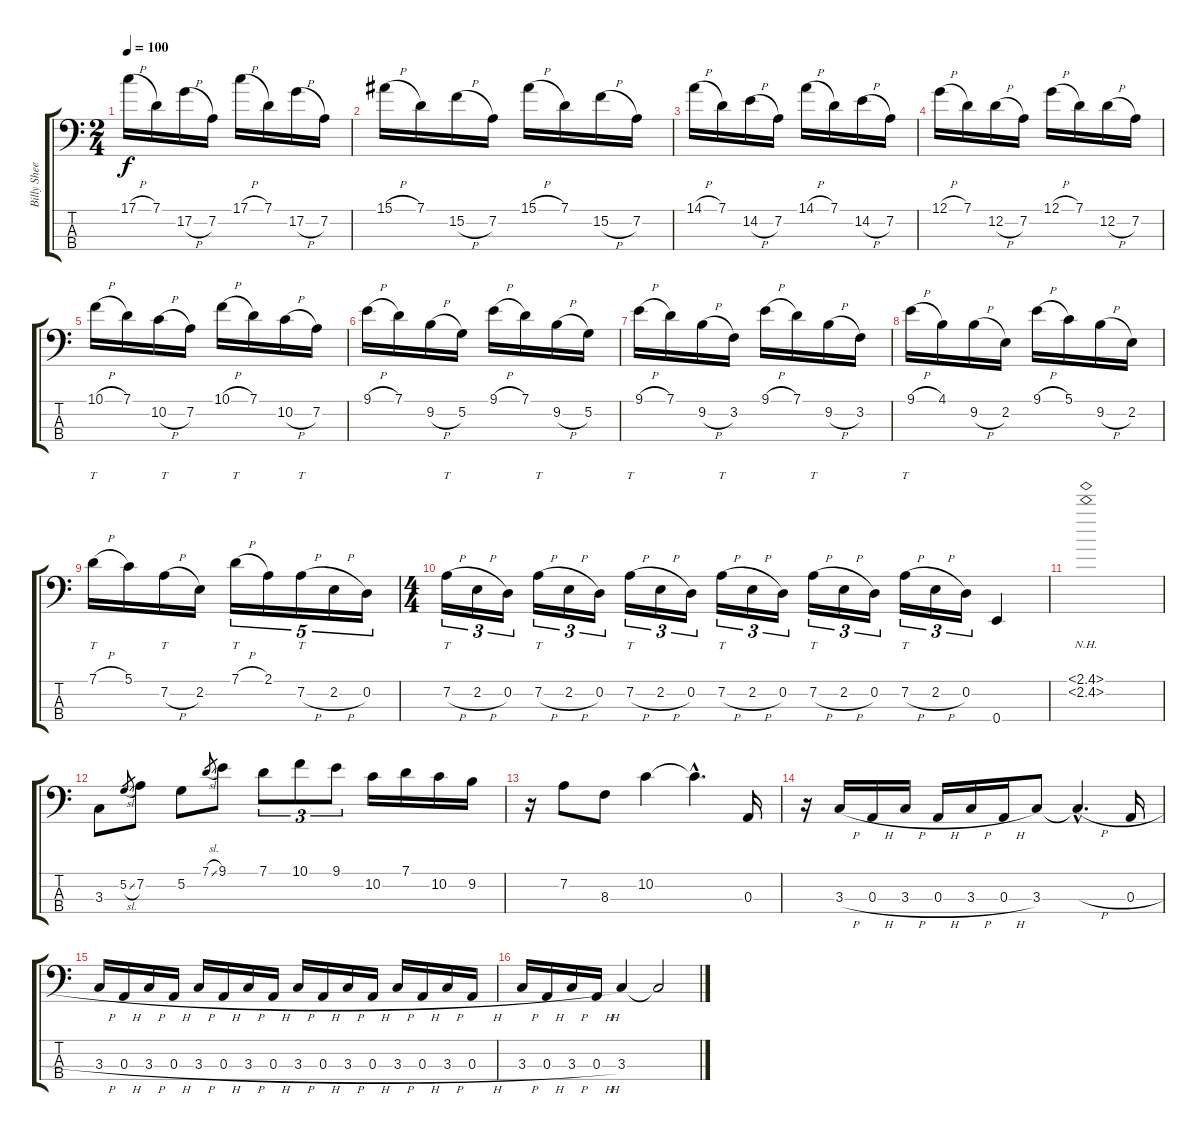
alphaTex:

\track ("Billy Sheehan" "Billy Shee") {instrument electricbassfinger}
\staff {score tabs}
\tuning (G2 D2 A1 E1) {hide}
\ts (2 4)
\tempo 100
\clef f4
\ks c
17.1{h}.16{dy f} 7.1.16 17.2{h}.16 7.2.16 17.1{h}.16 7.1.16 17.2{h}.16 7.2.16 |
15.1{h}.16 7.1.16 15.2{h}.16 7.2.16 15.1{h}.16 7.1.16 15.2{h}.16 7.2.16 |
14.1{h}.16 7.1.16 14.2{h}.16 7.2.16 14.1{h}.16 7.1.16 14.2{h}.16 7.2.16 |
12.1{h}.16 7.1.16 12.2{h}.16 7.2.16 12.1{h}.16 7.1.16 12.2{h}.16 7.2.16 |
10.1{h}.16 7.1.16 10.2{h}.16 7.2.16 10.1{h}.16 7.1.16 10.2{h}.16 7.2.16 |
9.1{h}.16 7.1.16 9.2{h}.16 5.2.16 9.1{h}.16 7.1.16 9.2{h}.16 5.2.16 |
9.1{h}.16 7.1.16 9.2{h}.16 3.2.16 9.1{h}.16 7.1.16 9.2{h}.16 3.2.16 |
9.1{h}.16 4.1.16 9.2{h}.16 2.2.16 9.1{h}.16 5.1.16 9.2{h}.16 2.2.16 |
7.1{h}.16{tt} 5.1.16 7.2{h}.16{tt} 2.2.16 7.1{h}.16{tt tu (5 4)} 2.1.16{tu (5 4)} 7.2{h}.16{tt tu (5 4)} 2.2{h}.16{tu (5 4)} 0.2.16{tu (5 4)} |
\ts (4 4)
7.2{h}.16{tt tu (3 2)} 2.2{h}.16{tu (3 2)} 0.2.16{tu (3 2)} 7.2{h}.16{tt tu (3 2)} 2.2{h}.16{tu (3 2)} 0.2.16{tu (3 2)} 7.2{h}.16{tt tu (3 2)} 2.2{h}.16{tu (3 2)} 0.2.16{tu (3 2)} 7.2{h}.16{tt tu (3 2)} 2.2{h}.16{tu (3 2)} 0.2.16{tu (3 2)} 7.2{h}.16{tt tu (3 2)} 2.2{h}.16{tu (3 2)} 0.2.16{tu (3 2)} 7.2{h}.16{tt tu (3 2)} 2.2{h}.16{tu (3 2)} 0.2.16{tu (3 2)} 0.4.4 |
(2.1{nh} 2.2{nh}).1 |
3.3.8 5.2{sl}.8{gr} 7.2.8 5.2.8 7.1{sl}.8{gr} 9.1.8 7.1.8{tu (3 2)} 10.1.8{tu (3 2)} 9.1.8{tu (3 2)} 10.2.16 7.1.16 10.2.16 9.2.16 |
r.16 7.2.8 8.3.8 10.2.4 10.2{hac t}.4{d} 0.3.16 |
r.16 3.3{h}.16 0.3{h}.16 3.3{h}.16 0.3{h}.16 3.3{h}.16 0.3{h}.16 3.3.8 3.3{h hac t}.4{d} 0.3{h}.16 |
3.3{h}.16 0.3{h}.16 3.3{h}.16 0.3{h}.16 3.3{h}.16 0.3{h}.16 3.3{h}.16 0.3{h}.16 3.3{h}.16 0.3{h}.16 3.3{h}.16 0.3{h}.16 3.3{h}.16 0.3{h}.16 3.3{h}.16 0.3{h}.16 |
3.3{h}.16 0.3{h}.16 3.3{h}.16 0.3{h}.16 3.3.4 3.3{t}.2
